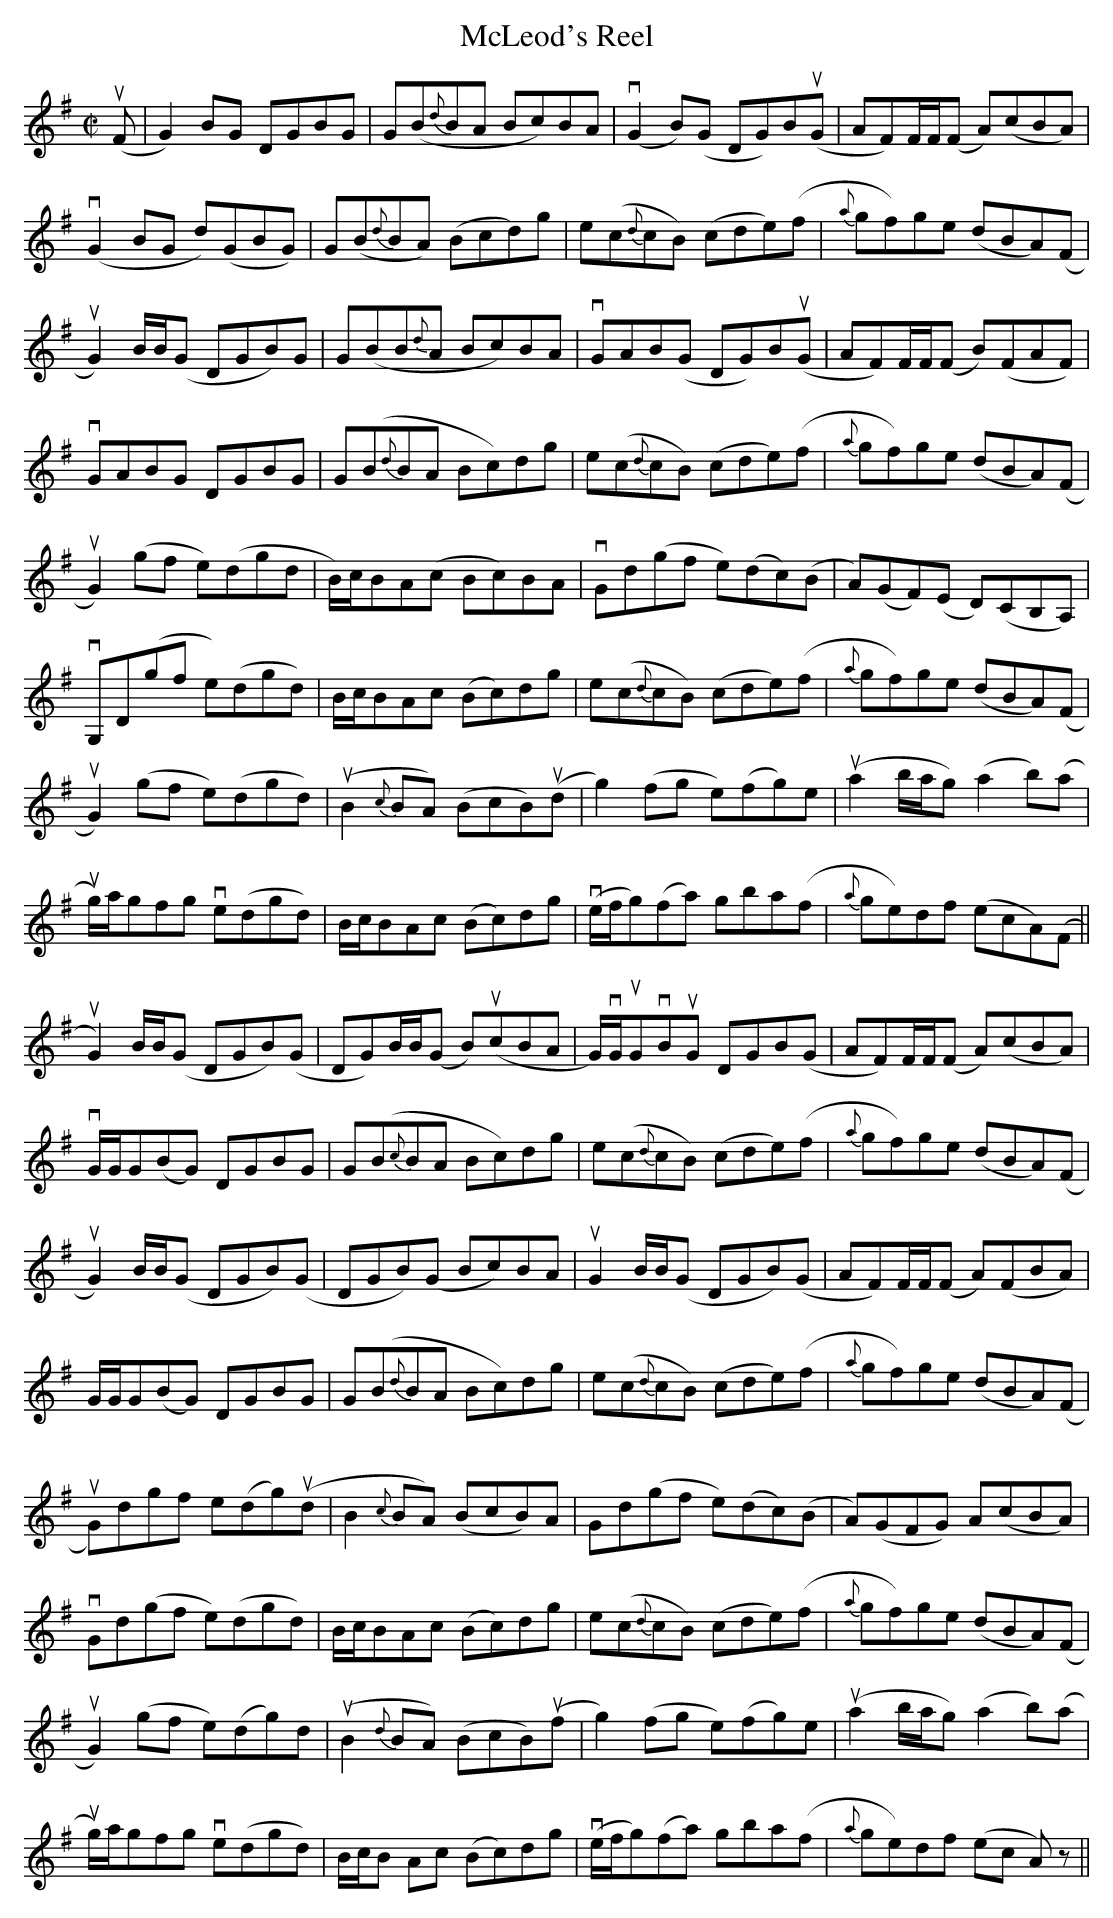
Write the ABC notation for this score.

X:1
T:McLeod's Reel
M:C|
L:1/8
K:G
(uF|G2) BG DGBG|G(B{d}BA Bc)BA |(vG2B)(G DG)B(uG|AF)F/F/(F A)(cBA)|
(vG2 BG d)(GBG)|G(B{d}BA) (Bcd)g|e(c{d}cB) (cde)(f| {a}gf)ge (dBA)(F|
uG2) B/B/(G DGB)G|G(BB{d}A Bc)BA|vGAB(G DG)B(uG|AF)F/F/(F B)(FAF)|
vGABG DGBG|G(B{d}BA Bc)dg|e(c{d}cB) (cde)(f|{a}gf)ge (dBA)(F|
uG2) (gf e)(dgd|B/)c/BA(c Bc)BA|vGd(gf e)(dc)(B|A)(GF)(E D)(CB,A,)|
vG,D(gf e)(dgd)|B/c/BAc (Bc)dg|e(c{d}cB) (cde)(f|{a}gf)ge (dBA)(F|
uG2) (gf e)(dgd)|(uB2 {c}BA) (BcB)(ud|g2)(fg e)(fg)e|(ua2 b/a/g)(a2 b)(a|
ug/)a/gfg ve(dgd)|B/c/BAc (Bc)dg|(ve/f/g)(fa) gba(f|{a}ge)df (ecA)(F||
uG2) B/B/(G DGB)(G|DG)B/B/(G B)u(cBA|G/)vG/uGvBuG DGB(G|AF)F/F/(F A)(cBA)|
vG/G/G(BG) DGBG|G(B{c}BA Bc)dg|e(c{d}cB) (cde)(f|{a}gf)ge (dBA)(F|
uG2)B/B/(G DGB)(G|DGB)(G Bc)BA|uG2 B/B/(G DGB)(G|AF)F/F/(F A)(FBA)|
G/G/G(BG) DGBG|G(B{d}BA Bc)dg|e(c{d}cB) (cde)(f|{a}gf)ge (dBA)(F|
uG)dgf e(dg)u(d|B2 {c}BA) (BcB)A|Gd(gf e)(dc)(B|A)(GFG) A(cBA)|
vGd(gf e)(dgd)|B/c/BAc (Bc)dg|e(c{d}cB) (cde)(f|{a}gf)ge (dBA)(F|
uG2) (gf e)(dg)d|u(B2{d}BA) (BcB)u(f|g2)(fg e)(fg)e|u(a2 b/a/g) (a2b)(a|
ug/)a/gfg ve(dgd)|B/c/B Ac (Bc)dg|v(e/f/g)(fa) gba(f|{a}ge)df (ec A)z||
